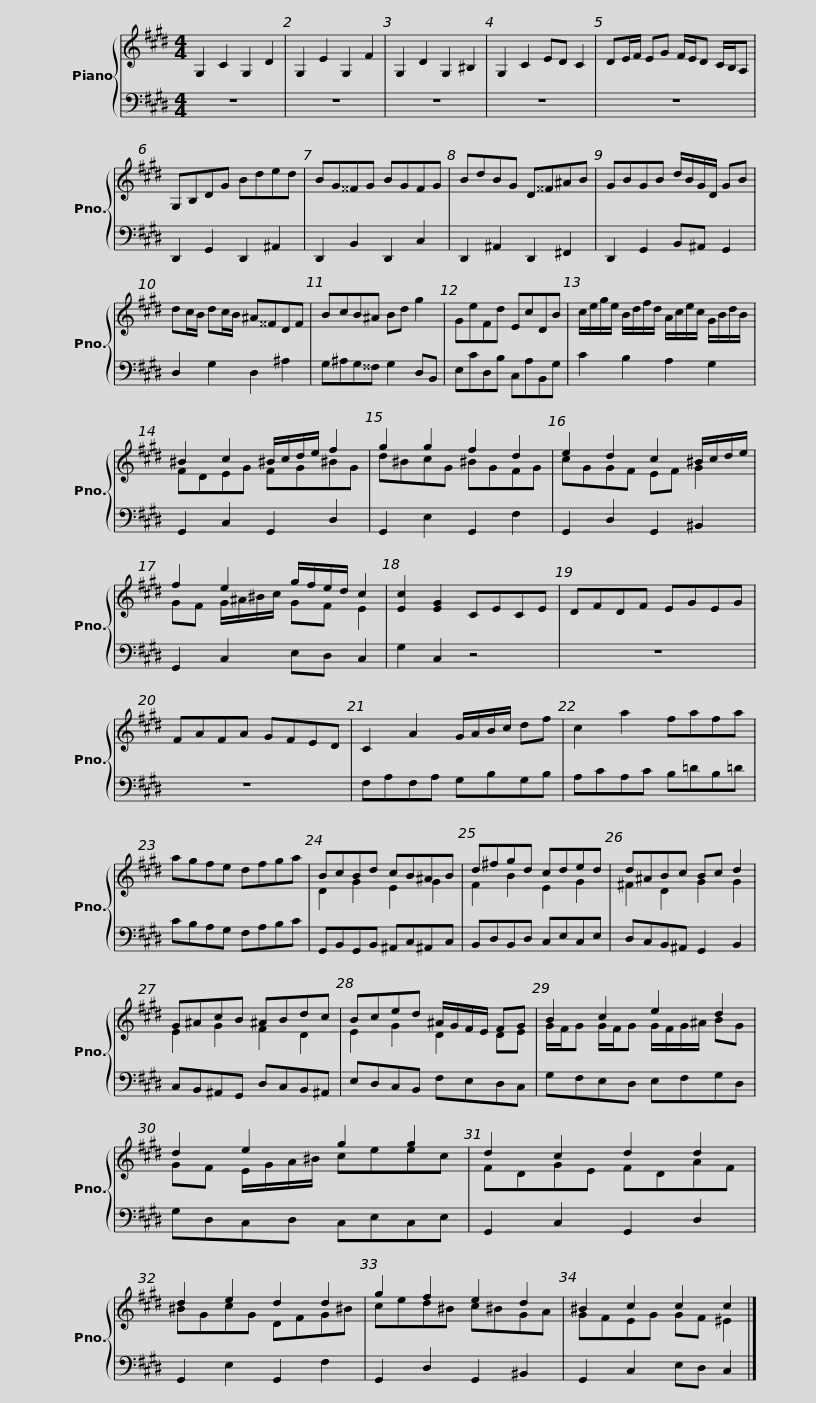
X:1
%%score { ( 1 3 ) | 2 }
L:1/8
M:4/4
I:linebreak $
K:E
V:1 treble
V:3 treble
V:2 bass
V:1
 G,2 C2 G,2 D2 | G,2 E2 G,2 F2 | G,2 D2 G,2 ^B,2 | G,2 C2 ED C2 | DE/F/ EG F/E/D C/B,/A, |$ %5
 G,B,DG Bded | BG^^FG BGFG | BdBG D^^F^AB | GBGB d/B/G/D/ GB |$ dc/B/ dc/B/ ^A^^FDF | %10
 BcB^A Bd g2 | GeFd EcDB |$ c/e/g/e/ B/d/f/d/ A/c/e/c/ G/B/d/B/ | ^B2 c2 ^B/c/d/e/ f2 | g2 g2 f2 d2 |$ %15
 e2 d2 c2 ^B/c/d/e/ | f2 e2 g/f/e/d/ c2 | [Ec]2 [EG]2 CECE | DFDF EGEG |$ FAFA GFED | %20
 C2 A2 G/A/B/c/ df | c2 a2 fafa | agfe dfga |$ BcBd cB^AB | d^fgd cded | %25
 d^ABc Bc d2 | G^AcB ^ABdc |$ Bced ^A/G/F/E/ FG | B2 c2 e2 d2 | d2 e2 g2 g2 |$ %30
 d2 c2 d2 d2 | d2 e2 d2 d2 | g2 f2 e2 d2 | ^B2 c2 c2 c2 |] %34
V:2
 z8 | z8 | z8 | z8 | z8 |$ %5
 D,,2 G,,2 D,,2 ^A,,2 | D,,2 B,,2 D,,2 C,2 | D,,2 ^A,,2 D,,2 ^F,,2 | D,,2 G,,2 B,,^A,, G,,2 |$ D,2 G,2 D,2 ^A,2 | %10
 G,^A,G,^^F, G,2 D,B,, | E,CD,B, C,A,B,,G, |$ C2 B,2 A,2 G,2 | G,,2 C,2 G,,2 D,2 | G,,2 E,2 G,,2 F,2 |$ %15
 G,,2 D,2 G,,2 ^B,,2 | G,,2 C,2 E,D, C,2 | G,2 C,2 z4 | z8 |$ z8 | %20
 F,A,F,A, G,B,G,B, | A,CA,C B,=DB,=D | CB,A,G, F,A,B,C |$ G,,B,,G,,B,, ^A,,C,^A,,C, | B,,D,B,,D, C,E,C,E, | %25
 D,C,B,,^A,, G,,2 B,,2 | C,B,,^A,,G,, D,C,B,,^A,, |$ E,D,C,B,, F,E,D,C, | G,F,E,D, E,F,G,D, | G,D,C,D, C,E,C,E, |$ %30
 G,,2 C,2 G,,2 D,2 | G,,2 E,2 G,,2 F,2 | G,,2 D,2 G,,2 ^B,,2 | G,,2 C,2 E,D, C,2 |] %34
V:3
 x8 | x8 | x8 | x8 | x8 |$ %5
 x8 | x8 | x8 | x8 |$ x8 | %10
 x8 | x8 |$ x8 | FDEG FG^BG | d^BcG ^BGFG |$ %15
 cGGF EF G2 | GF G/^A/^B/c/ GF E2 | x8 | x8 |$ x8 | %20
 x8 | x8 | x8 |$ D2 G2 E2 G2 | F2 B2 E2 G2 | %25
 ^F2 D2 G2 G2 | E2 G2 F2 D2 |$ E2 G2 D2 DE | G/F/G G/F/G G/F/G/^A/ BG | GF E/G/A/^B/ ceec |$ %30
 FDGE FDAF | ^BGcG DFG^B | ced^B c^BGA | GFEG GF ^E2 |] %34
